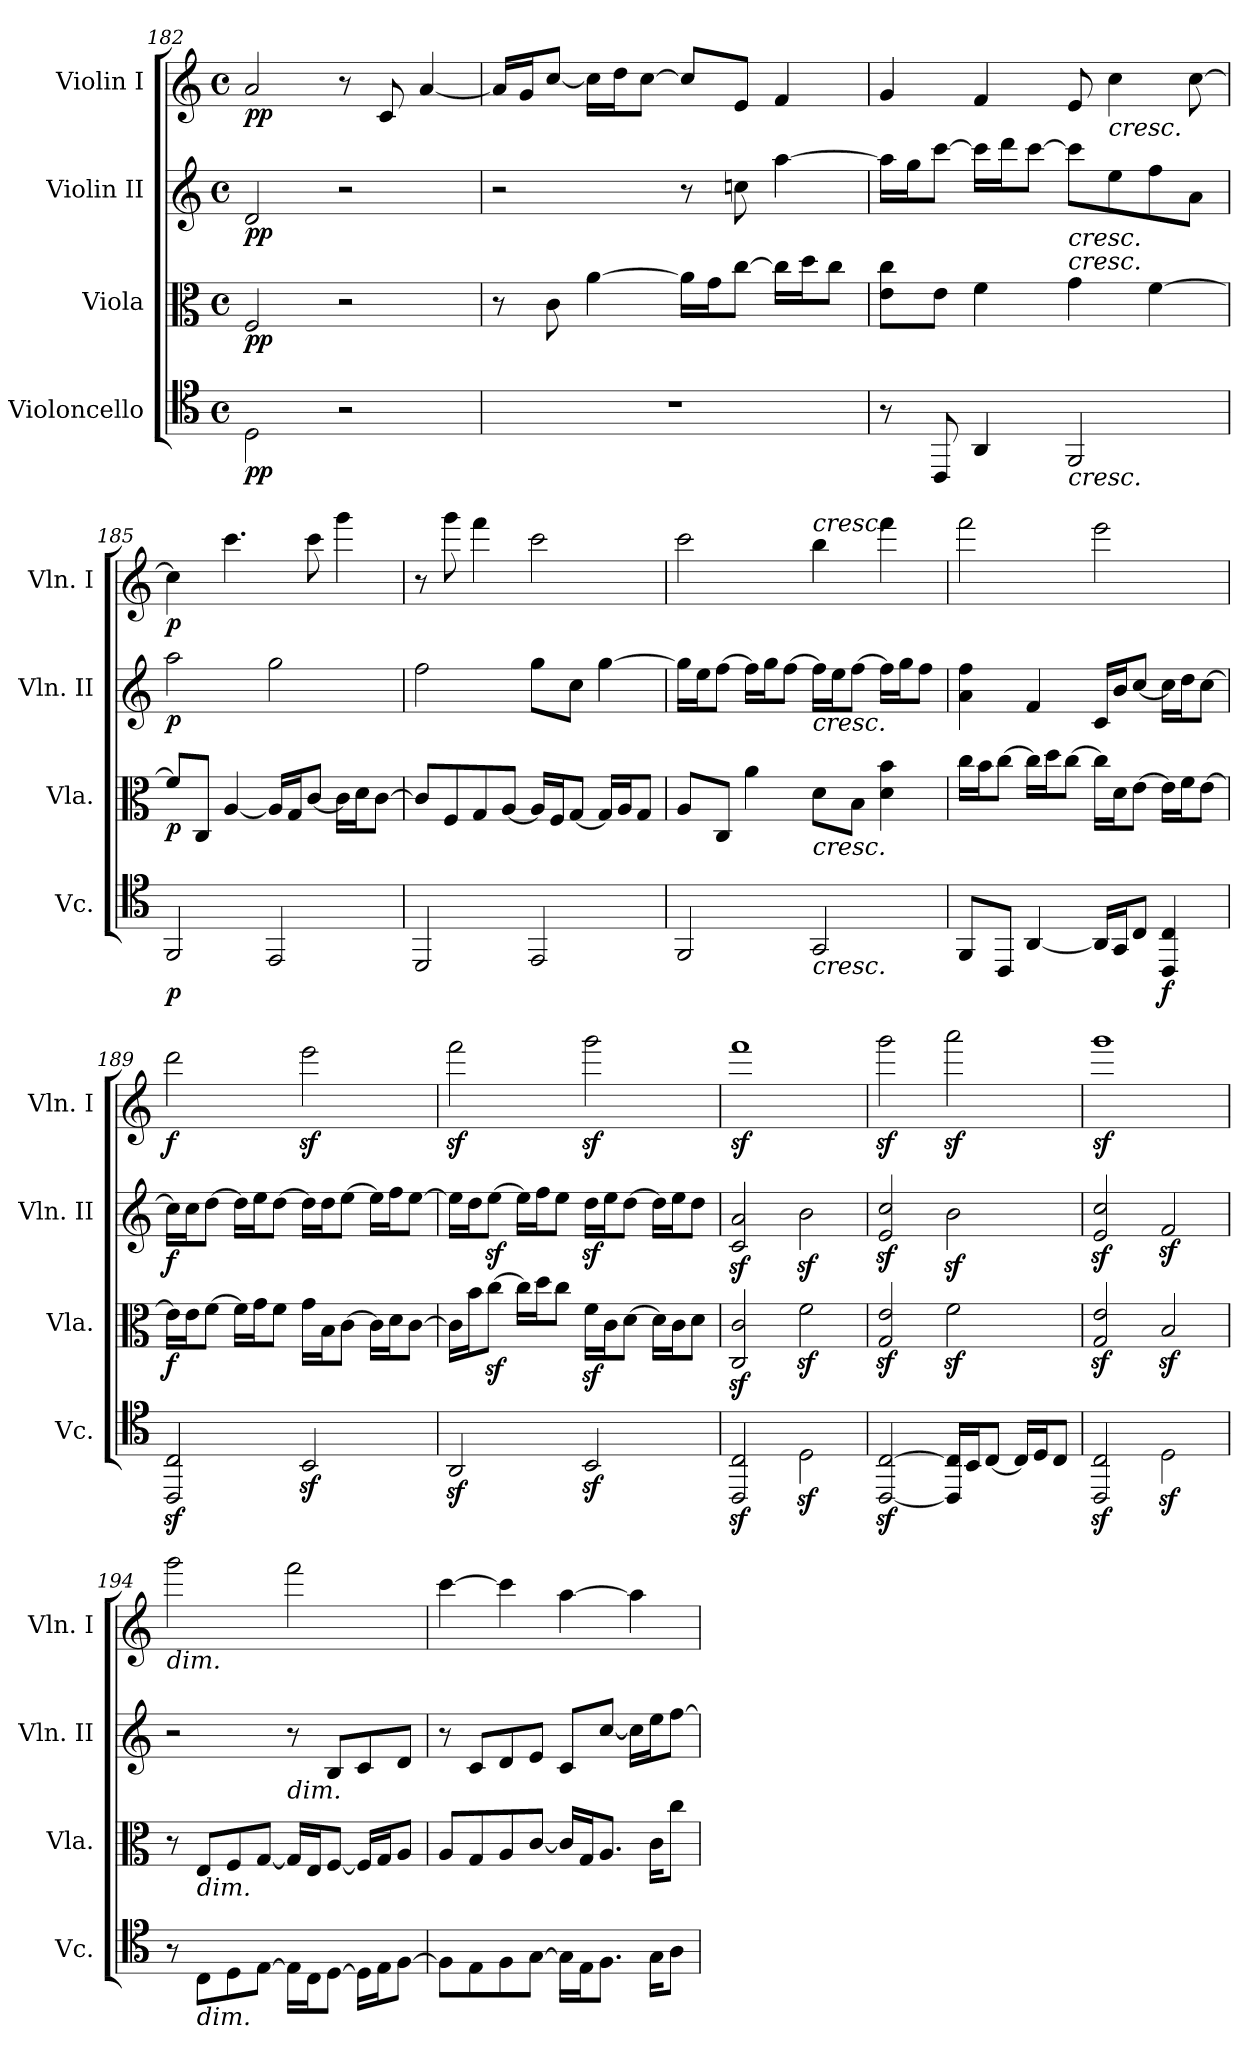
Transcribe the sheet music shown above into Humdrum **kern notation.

**kern	**dynam	**kern	**dynam	**kern	**dynam	**kern	**dynam
*part4	*part4	*part3	*part3	*part2	*part2	*part1	*part1
*staff4	*staff4	*staff3	*staff3	*staff2	*staff2	*staff1	*staff1
*I"Violoncello	*	*I"Viola	*	*I"Violin II	*	*I"Violin I	*
*I'Vc.	*	*I'Vla.	*	*I'Vln. II	*	*I'Vln. I	*
*clefC4	*	*clefC3	*	*clefG2	*	*clefG2	*
*k[]	*	*k[]	*	*k[]	*	*k[]	*
*M4/4	*	*M4/4	*	*M4/4	*	*M4/4	*
*met(c)	*	*met(c)	*	*met(c)	*	*met(c)	*
=182	=182	=182	=182	=182	=182	=182	=182
!	!LO:DY:b	!	!LO:DY:b	!	!LO:DY:b	!	!LO:DY:b
2D\	pp	2F/	pp	2d/	pp	2a/	pp
2r	.	2r	.	2r	.	8r	.
.	.	.	.	.	.	8c/	.
.	.	.	.	.	.	[4a/	.
=183	=183	=183	=183	=183	=183	=183	=183
1r	.	8r	.	2r	.	16a/LL]	.
.	.	.	.	.	.	16g/J	.
.	.	8c\	.	.	.	[8cc/J	.
.	.	[4a\	.	.	.	16cc\LL]	.
.	.	.	.	.	.	16dd\J	.
.	.	.	.	.	.	[8cc\J	.
.	.	16a\LL]	.	8r	.	8cc/L]	.
.	.	16g\J	.	.	.	.	.
.	.	[8cc\J	.	8ccn\	.	8e/J	.
.	.	16cc\LL]	.	[4aa\	.	4f/	.
.	.	16dd\J	.	.	.	.	.
.	.	8cc\J	.	.	.	.	.
=184	=184	=184	=184	=184	=184	=184	=184
8r	.	8e\ 8cc\L	.	16aa\LL]	.	4g/	.
.	.	.	.	16gg\J	.	.	.
8CC/	.	8e\J	.	[8ccc\J	.	.	.
4AA/	.	4f\	.	16ccc\LL]	.	4f/	.
.	.	.	.	16ddd\J	.	.	.
.	.	.	.	[8ccc\J	.	.	.
!	!	!LO:TX:a:i:t=cresc.	!	!	!	!	!
!	!	!LO:TX:a:i:t=cresc.	!	!	!	!	!
!LO:TX:b:i:t=cresc.	!	!	!	!	!	!	!
2FF/	.	4g\	.	8ccc\L]	.	8e/	.
!	!	!	!	!	!	!LO:TX:b:i:t=cresc.	!
.	.	.	.	8ee\	.	4cc\	.
.	.	[4f\	.	8ff\	.	.	.
.	.	.	.	8a\J	.	[8cc\	.
=185	=185	=185	=185	=185	=185	=185	=185
!	!LO:DY:b	!	!LO:DY:b	!	!LO:DY:b	!	!LO:DY:b
2FF/	p	8f/L]	p	2aa\	p	4cc\]	p
.	.	8C/J	.	.	.	.	.
.	.	[4A/	.	.	.	4.ccc\	.
2EE/	.	16A/LL]	.	2gg\	.	.	.
.	.	16G/J	.	.	.	.	.
.	.	[8c/J	.	.	.	8ccc\	.
.	.	16c\LL]	.	.	.	4ggg\	.
.	.	16d\J	.	.	.	.	.
.	.	[8c\J	.	.	.	.	.
=186	=186	=186	=186	=186	=186	=186	=186
2DD/	.	8c/L]	.	2ff\	.	8r	.
.	.	8F/	.	.	.	8ggg\	.
.	.	8G/	.	.	.	4fff\	.
.	.	[8A/J	.	.	.	.	.
2EE/	.	16A/LL]	.	8gg\L	.	2ccc\	.
.	.	16F/J	.	.	.	.	.
.	.	[8G/J	.	8cc\J	.	.	.
.	.	16G/LL]	.	[4gg\	.	.	.
.	.	16A/J	.	.	.	.	.
.	.	8G/J	.	.	.	.	.
=187	=187	=187	=187	=187	=187	=187	=187
2FF/	.	8A/L	.	16gg\LL]	.	2ccc\	.
.	.	.	.	16ee\J	.	.	.
.	.	8C/J	.	[8ff\J	.	.	.
.	.	4a\	.	16ff\LL]	.	.	.
.	.	.	.	16gg\J	.	.	.
.	.	.	.	[8ff\J	.	.	.
!	!	!	!	!	!	!LO:TX:a:i:t=cresc.	!
!	!	!	!	!LO:TX:b:i:t=cresc.	!	!	!
!	!	!LO:TX:b:i:t=cresc.	!	!	!	!	!
!LO:TX:b:i:t=cresc.	!	!	!	!	!	!	!
2GG/	.	8d\L	.	16ff\LL]	.	4bb\	.
.	.	.	.	16ee\J	.	.	.
.	.	8B\J	.	[8ff\J	.	.	.
.	.	4d\ 4b\	.	16ff\LL]	.	4fff\	.
.	.	.	.	16gg\J	.	.	.
.	.	.	.	8ff\J	.	.	.
=188	=188	=188	=188	=188	=188	=188	=188
8FF/L	.	16cc\LL	.	4a\ 4ff\	.	2fff\	.
.	.	16b\J	.	.	.	.	.
8CC/J	.	[8cc\J	.	.	.	.	.
[4AA/	.	16cc\LL]	.	4f/	.	.	.
.	.	16dd\J	.	.	.	.	.
.	.	[8cc\J	.	.	.	.	.
16AA/LL]	.	16cc\LL]	.	16c/LL	.	2eee\	.
16GG/J	.	16d\J	.	16b/J	.	.	.
8C/J	.	[8e\J	.	[8cc/J	.	.	.
!	!LO:DY:b	!	!	!	!	!	!
4CC/ 4C/	f	16e\LL]	.	16cc\LL]	.	.	.
.	.	16f\J	.	16dd\J	.	.	.
.	.	[8e\J	.	[8cc\J	.	.	.
=189	=189	=189	=189	=189	=189	=189	=189
!	!	!	!LO:DY:b	!	!LO:DY:b	!	!LO:DY:b
2CC/z< 2C/z<	.	16e\LL]	f	16cc\LL]	f	2ddd\	f
.	.	16e\J	.	16cc\J	.	.	.
.	.	[8f\J	.	[8dd\J	.	.	.
.	.	16f\LL]	.	16dd\LL]	.	.	.
.	.	16g\J	.	16ee\J	.	.	.
.	.	8f\J	.	[8dd\J	.	.	.
2BBz</	.	16g\LL	.	16dd\LL]	.	2eeez<\	.
.	.	16B\J	.	16dd\J	.	.	.
.	.	[8c\J	.	[8ee\J	.	.	.
.	.	16c\LL]	.	16ee\LL]	.	.	.
.	.	16d\J	.	16ff\J	.	.	.
.	.	[8c\J	.	[8ee\J	.	.	.
=190	=190	=190	=190	=190	=190	=190	=190
2AAz</	.	16c\LL]	.	16ee\LL]	.	2fffz<\	.
.	.	16b\J	.	16dd\J	.	.	.
.	.	[8ccz<\J	.	[8eez<\J	.	.	.
.	.	16cc\LL]	.	16ee\LL]	.	.	.
.	.	16dd\J	.	16ff\J	.	.	.
.	.	8cc\J	.	8ee\J	.	.	.
2BBz</	.	16fz<\LL	.	16ddz<\LL	.	2gggz<\	.
.	.	16c\J	.	16ee\J	.	.	.
.	.	[8d\J	.	[8dd\J	.	.	.
.	.	16d\LL]	.	16dd\LL]	.	.	.
.	.	16c\J	.	16ee\J	.	.	.
.	.	8d\J	.	8dd\J	.	.	.
=191	=191	=191	=191	=191	=191	=191	=191
2CC/z< 2C/z<	.	2C/z< 2c/z<	.	2c/z< 2a/z<	.	1fffz<	.
2Dz<\	.	2fz<\	.	2bz<\	.	.	.
=192	=192	=192	=192	=192	=192	=192	=192
[2CC/z< [2C/z<	.	2G/z< 2e/z<	.	2e/z< 2cc/z<	.	2gggz<\	.
16CC/] 16C/]LL	.	2fz<\	.	2bz<\	.	2aaaz<\	.
16BB/J	.	.	.	.	.	.	.
[8C/J	.	.	.	.	.	.	.
16C/LL]	.	.	.	.	.	.	.
16D/J	.	.	.	.	.	.	.
8C/J	.	.	.	.	.	.	.
=193	=193	=193	=193	=193	=193	=193	=193
2CC/z< 2C/z<	.	2G/z< 2e/z<	.	2e/z< 2cc/z<	.	1gggz<	.
2Dz<\	.	2Bz</	.	2fz</	.	.	.
=194	=194	=194	=194	=194	=194	=194	=194
!	!	!	!	!	!	!LO:TX:b:i:t=dim.	!
8r	.	8r	.	2r	.	2ggg\	.
!	!	!LO:TX:b:i:t=dim.	!	!	!	!	!
!LO:TX:b:i:t=dim.	!	!	!	!	!	!	!
8C\L	.	8E/L	.	.	.	.	.
8D\	.	8F/	.	.	.	.	.
[8E\J	.	[8G/J	.	.	.	.	.
!	!	!	!	!LO:TX:b:i:t=dim.	!	!	!
16E\LL]	.	16G/LL]	.	8r	.	2fff\	.
16C\J	.	16E/J	.	.	.	.	.
[8D\J	.	[8F/J	.	8B/L	.	.	.
16D\LL]	.	16F/LL]	.	8c/	.	.	.
16E\J	.	16G/J	.	.	.	.	.
[8F\J	.	8A/J	.	8d/J	.	.	.
=195	=195	=195	=195	=195	=195	=195	=195
8F\L]	.	8A/L	.	8r	.	[4ccc\	.
8E\	.	8G/	.	8c/L	.	.	.
8F\	.	8A/	.	8d/	.	4ccc\]	.
[8G\J	.	[8c/J	.	8e/J	.	.	.
16G\LL]	.	16c/LL]	.	8c/L	.	[4aa\	.
16E\J	.	16G/J	.	.	.	.	.
8.F\J	.	8.A/J	.	[8cc/J	.	.	.
.	.	.	.	16cc\LL]	.	4aa\]	.
16G\KL	.	16c\KL	.	16ee\J	.	.	.
8A\J	.	8cc\J	.	[8ff\J	.	.	.
=	=	=	=	=	=	=	=
*-	*-	*-	*-	*-	*-	*-	*-
